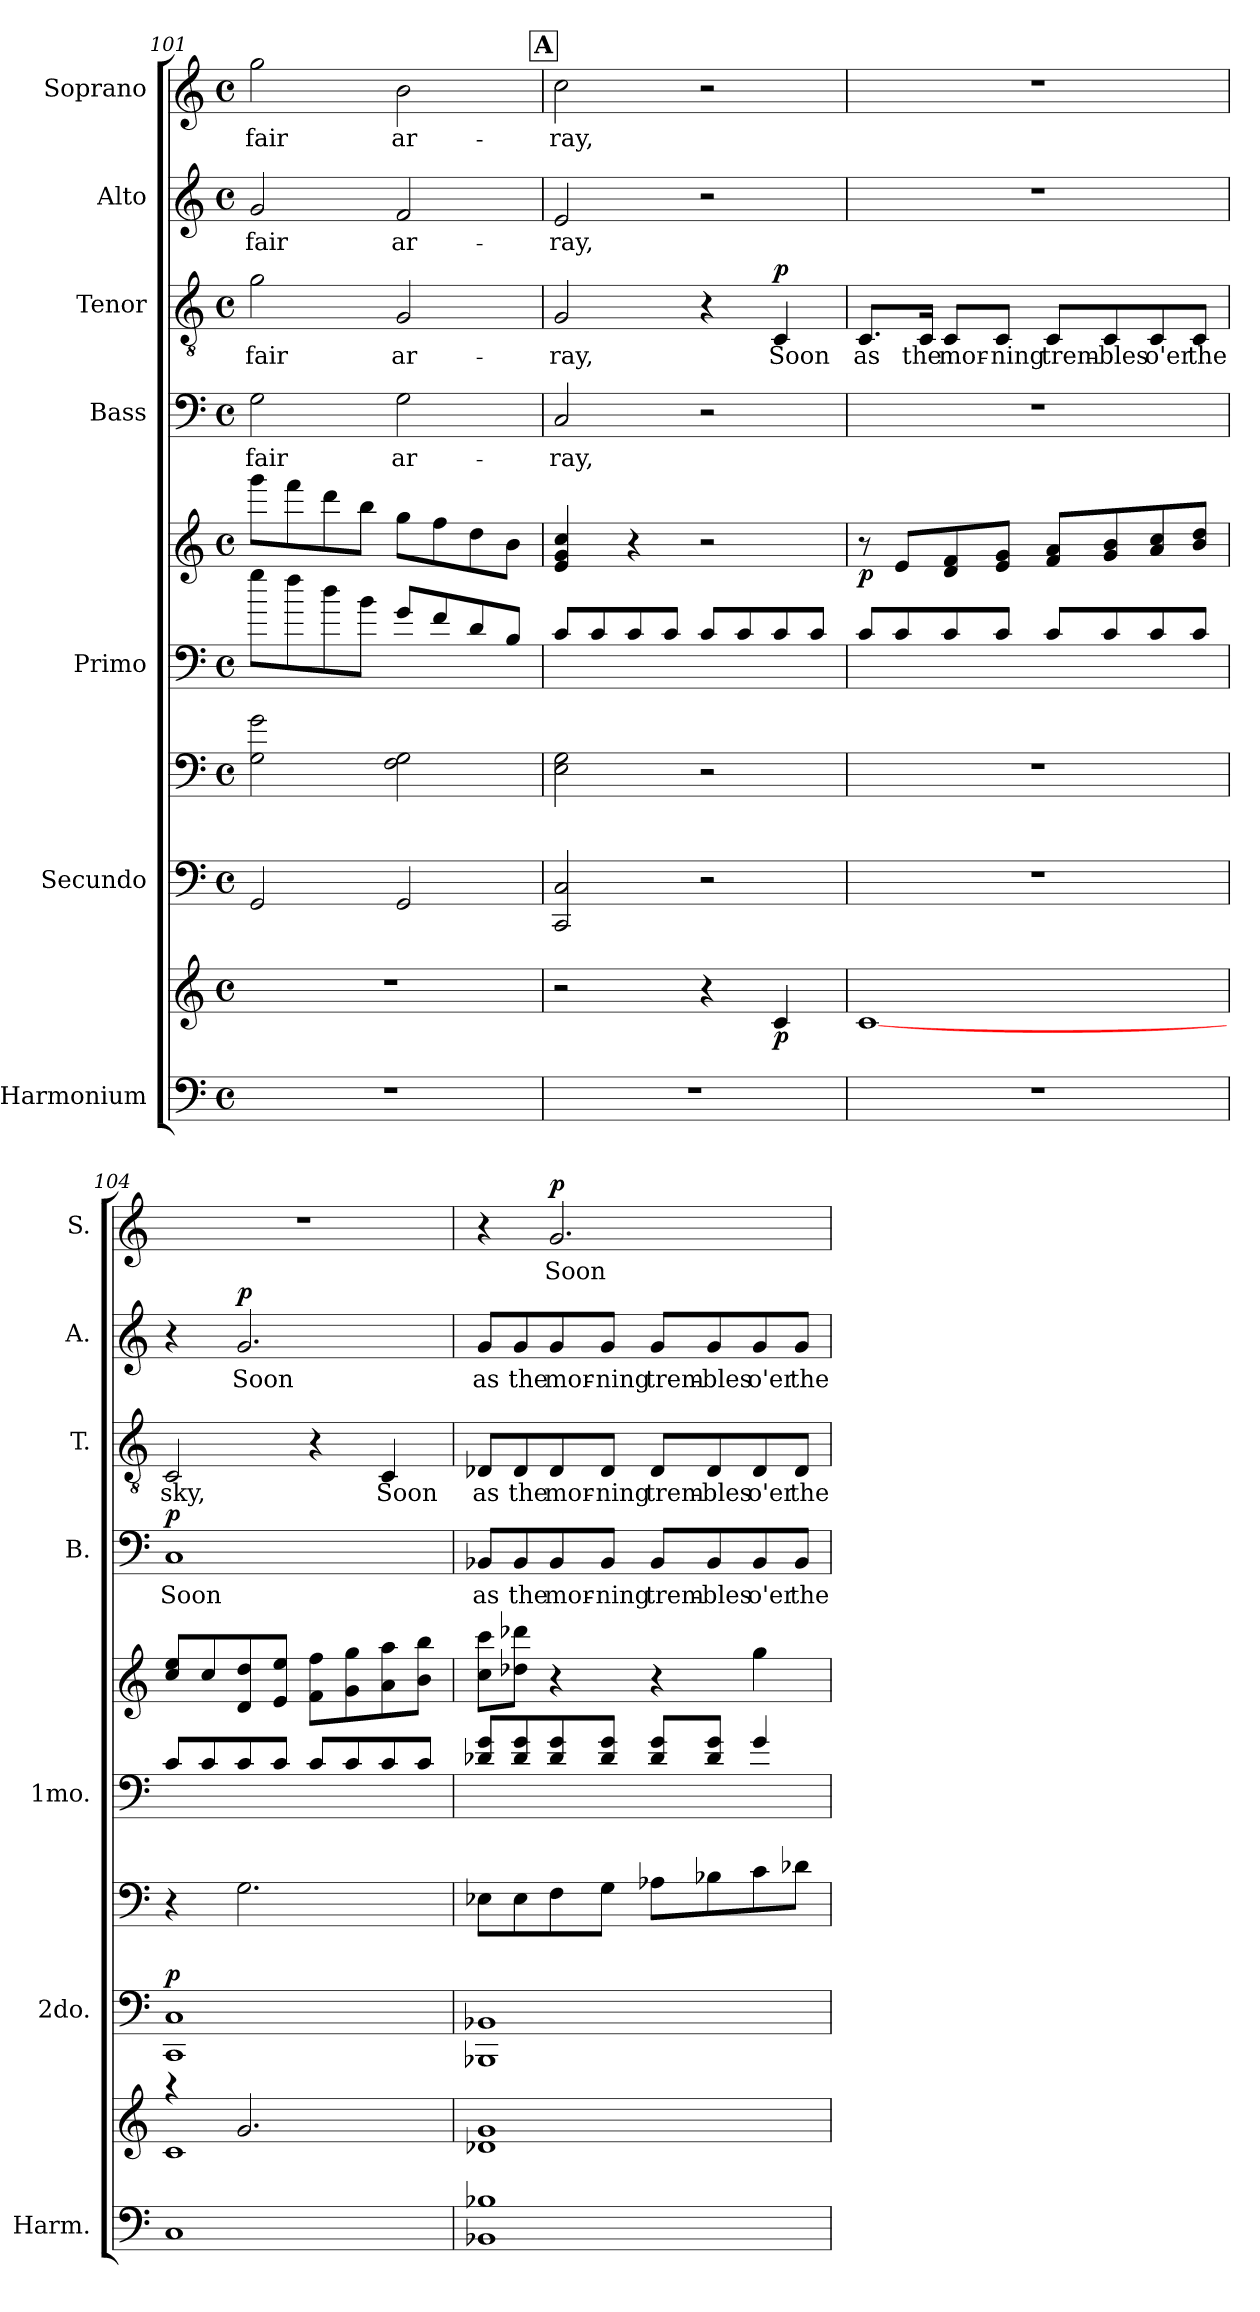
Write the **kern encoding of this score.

**kern	**kern	**dynam	**kern	**kern	**dynam	**kern	**kern	**dynam	**kern	**text	**dynam	**kern	**text	**dynam	**kern	**text	**dynam	**kern	**text	**dynam
*part7	*part7	*part7	*part6	*part6	*part6	*part5	*part5	*part5	*part4	*part4	*part4	*part3	*part3	*part3	*part2	*part2	*part2	*part1	*part1	*part1
*staff10	*staff9	*staff9/10	*staff8	*staff7	*staff7/8	*staff6	*staff5	*staff5/6	*staff4	*staff4	*staff4	*staff3	*staff3	*staff3	*staff2	*staff2	*staff2	*staff1	*staff1	*staff1
*I"Harmonium	*	*	*I"Secundo	*	*	*I"Primo	*	*	*I"Bass	*	*	*I"Tenor	*	*	*I"Alto	*	*	*I"Soprano	*	*
*I'Harm.	*	*	*I'2do.	*	*	*I'1mo.	*	*	*I'B.	*	*	*I'T.	*	*	*I'A.	*	*	*I'S.	*	*
*clefF4	*clefG2	*	*clefF4	*clefF4	*	*clefF4	*clefG2	*	*clefF4	*	*	*clefGv2	*	*	*clefG2	*	*	*clefG2	*	*
*k[]	*k[]	*	*k[]	*k[]	*	*k[]	*k[]	*	*k[]	*	*	*k[]	*	*	*k[]	*	*	*k[]	*	*
*C:	*C:	*	*C:	*C:	*	*C:	*C:	*	*C:	*	*	*C:	*	*	*C:	*	*	*C:	*	*
*M4/4	*M4/4	*	*M4/4	*M4/4	*	*M4/4	*M4/4	*	*M4/4	*	*	*M4/4	*	*	*M4/4	*	*	*M4/4	*	*
*met(c)	*met(c)	*	*met(c)	*met(c)	*	*met(c)	*met(c)	*	*met(c)	*	*	*met(c)	*	*	*met(c)	*	*	*met(c)	*	*
=101	=101	=101	=101	=101	=101	=101	=101	=101	=101	=101	=101	=101	=101	=101	=101	=101	=101	=101	=101	=101
!	!	!	!	!	!	!	!	!	!	!LO:LY:b	!	!	!LO:LY:b	!	!	!LO:LY:b	!	!	!LO:LY:b	!
1r	1r	.	2GG/	2G\ 2g\	.	8gg\L	8ggg\L	.	2G\	fair	.	2g\	fair	.	2g/	fair	.	2gg\	fair	.
.	.	.	.	.	.	8ff\	8fff\	.	.	.	.	.	.	.	.	.	.	.	.	.
.	.	.	.	.	.	8dd\	8ddd\	.	.	.	.	.	.	.	.	.	.	.	.	.
.	.	.	.	.	.	8b\J	8bb\J	.	.	.	.	.	.	.	.	.	.	.	.	.
!	!	!	!	!	!	!	!	!	!	!LO:LY:b	!	!	!LO:LY:b	!	!	!LO:LY:b	!	!	!LO:LY:b	!
.	.	.	2GG/	2F\ 2G\	.	8g/L	8gg\L	.	2G\	ar-	.	2G/	ar-	.	2f/	ar-	.	2b\	ar-	.
.	.	.	.	.	.	8f/	8ff\	.	.	.	.	.	.	.	.	.	.	.	.	.
.	.	.	.	.	.	8d/	8dd\	.	.	.	.	.	.	.	.	.	.	.	.	.
.	.	.	.	.	.	8B/J	8b\J	.	.	.	.	.	.	.	.	.	.	.	.	.
!!LO:LB:g=z
!!LO:REH:place=s1:a:B:fs=14:t=A
=102	=102	=102	=102	=102	=102	=102	=102	=102	=102	=102	=102	=102	=102	=102	=102	=102	=102	=102	=102	=102
!	!	!	!	!	!	!	!	!	!	!LO:LY:b	!	!	!LO:LY:b	!	!	!LO:LY:b	!	!	!LO:LY:b	!
1r	2r	.	2CC/ 2C/	2E\ 2G\	.	8c/L	4e/ 4g/ 4cc/	.	2C/	-ray,	.	2G/	-ray,	.	2e/	-ray,	.	2cc\	-ray,	.
.	.	.	.	.	.	8c/	.	.	.	.	.	.	.	.	.	.	.	.	.	.
.	.	.	.	.	.	8c/	4r	.	.	.	.	.	.	.	.	.	.	.	.	.
.	.	.	.	.	.	8c/J	.	.	.	.	.	.	.	.	.	.	.	.	.	.
.	4r	.	2r	2r	.	8c/L	2r	.	2r	.	.	4r	.	.	2r	.	.	2r	.	.
.	.	.	.	.	.	8c/	.	.	.	.	.	.	.	.	.	.	.	.	.	.
!	!	!LO:DY:b	!	!	!	!	!	!	!	!	!	!	!LO:LY:b	!LO:DY:a	!	!	!	!	!	!
.	4c/	p	.	.	.	8c/	.	.	.	.	.	4C/	Soon	p	.	.	.	.	.	.
.	.	.	.	.	.	8c/J	.	.	.	.	.	.	.	.	.	.	.	.	.	.
=103	=103	=103	=103	=103	=103	=103	=103	=103	=103	=103	=103	=103	=103	=103	=103	=103	=103	=103	=103	=103
!	!	!	!	!	!	!	!	!LO:DY:b	!	!	!	!	!LO:LY:b	!	!	!	!	!	!	!
1r	[1c	.	1r	1r	.	8c/L	8r	p	1r	.	.	8.C/L	as	.	1r	.	.	1r	.	.
.	.	.	.	.	.	8c/	8e/L	.	.	.	.	.	.	.	.	.	.	.	.	.
!	!	!	!	!	!	!	!	!	!	!	!	!	!LO:LY:b	!	!	!	!	!	!	!
.	.	.	.	.	.	.	.	.	.	.	.	16C/Jk	the	.	.	.	.	.	.	.
!	!	!	!	!	!	!	!	!	!	!	!	!	!LO:LY:b	!	!	!	!	!	!	!
.	.	.	.	.	.	8c/	8d/ 8f/	.	.	.	.	8C/L	mor-	.	.	.	.	.	.	.
!	!	!	!	!	!	!	!	!	!	!	!	!	!LO:LY:b	!	!	!	!	!	!	!
.	.	.	.	.	.	8c/J	8e/ 8g/J	.	.	.	.	8C/J	-ning	.	.	.	.	.	.	.
!	!	!	!	!	!	!	!	!	!	!	!	!	!LO:LY:b	!	!	!	!	!	!	!
.	.	.	.	.	.	8c/L	8f/ 8a/L	.	.	.	.	8C/L	trem-	.	.	.	.	.	.	.
!	!	!	!	!	!	!	!	!	!	!	!	!	!LO:LY:b	!	!	!	!	!	!	!
.	.	.	.	.	.	8c/	8g/ 8b/	.	.	.	.	8C/	-bles	.	.	.	.	.	.	.
!	!	!	!	!	!	!	!	!	!	!	!	!	!LO:LY:b	!	!	!	!	!	!	!
.	.	.	.	.	.	8c/	8a/ 8cc/	.	.	.	.	8C/	o'er	.	.	.	.	.	.	.
!	!	!	!	!	!	!	!	!	!	!	!	!	!LO:LY:b	!	!	!	!	!	!	!
.	.	.	.	.	.	8c/J	8b/ 8dd/J	.	.	.	.	8C/J	the	.	.	.	.	.	.	.
=104	=104	=104	=104	=104	=104	=104	=104	=104	=104	=104	=104	=104	=104	=104	=104	=104	=104	=104	=104	=104
*	*^	*	*	*	*	*	*	*	*	*	*	*	*	*	*	*	*	*	*	*
!	!	!	!	!	!	!LO:DY:a=2	!	!	!	!	!LO:LY:b	!LO:DY:a	!	!LO:LY:b	!	!	!	!	!	!	!
1C	4raa	1c	.	1CC 1C	4r	p	8c/L	8cc/ 8ee/L	.	1C	Soon	p	2C/	sky,	.	4r	.	.	1r	.	.
.	.	.	.	.	.	.	8c/	8cc/	.	.	.	.	.	.	.	.	.	.	.	.	.
!	!	!	!	!	!	!	!	!	!	!	!	!	!	!	!	!	!LO:LY:b	!LO:DY:a	!	!	!
.	2.g/	.	.	.	2.G\	.	8c/	8d/ 8dd/	.	.	.	.	.	.	.	2.g/	Soon	p	.	.	.
.	.	.	.	.	.	.	8c/J	8e/ 8ee/J	.	.	.	.	.	.	.	.	.	.	.	.	.
.	.	.	.	.	.	.	8c/L	8f\ 8ff\L	.	.	.	.	4r	.	.	.	.	.	.	.	.
.	.	.	.	.	.	.	8c/	8g\ 8gg\	.	.	.	.	.	.	.	.	.	.	.	.	.
!	!	!	!	!	!	!	!	!	!	!	!	!	!	!LO:LY:b	!	!	!	!	!	!	!
.	.	.	.	.	.	.	8c/	8a\ 8aa\	.	.	.	.	4C/	Soon	.	.	.	.	.	.	.
.	.	.	.	.	.	.	8c/J	8b\ 8bb\J	.	.	.	.	.	.	.	.	.	.	.	.	.
*	*v	*v	*	*	*	*	*	*	*	*	*	*	*	*	*	*	*	*	*	*	*
=105	=105	=105	=105	=105	=105	=105	=105	=105	=105	=105	=105	=105	=105	=105	=105	=105	=105	=105	=105	=105
!	!	!	!	!	!	!	!	!	!	!LO:LY:b	!	!	!LO:LY:b	!	!	!LO:LY:b	!	!	!	!
1BB-X 1B-X	1d-X 1g	.	1BBB-X 1BB-X	8E-X\L	.	8d-X/ 8g/L	8cc\ 8ccc\L	.	8BB-X/L	as	.	8D-X/L	as	.	8g/L	as	.	4r	.	.
!	!	!	!	!	!	!	!	!	!	!LO:LY:b	!	!	!LO:LY:b	!	!	!LO:LY:b	!	!	!	!
.	.	.	.	8E-\	.	8d-/ 8g/	8dd-X\ 8ddd-X\J	.	8BB-/	the	.	8D-/	the	.	8g/	the	.	.	.	.
!	!	!	!	!	!	!	!	!	!	!LO:LY:b	!	!	!LO:LY:b	!	!	!LO:LY:b	!	!	!LO:LY:b	!LO:DY:a
.	.	.	.	8F\	.	8d-/ 8g/	4r	.	8BB-/	mor-	.	8D-/	mor-	.	8g/	mor-	.	2.g/	Soon	p
!	!	!	!	!	!	!	!	!	!	!LO:LY:b	!	!	!LO:LY:b	!	!	!LO:LY:b	!	!	!	!
.	.	.	.	8G\J	.	8d-/ 8g/J	.	.	8BB-/J	-ning	.	8D-/J	-ning	.	8g/J	-ning	.	.	.	.
!	!	!	!	!	!	!	!	!	!	!LO:LY:b	!	!	!LO:LY:b	!	!	!LO:LY:b	!	!	!	!
.	.	.	.	8A-X\L	.	8d-/ 8g/L	4r	.	8BB-/L	trem-	.	8D-/L	trem-	.	8g/L	trem-	.	.	.	.
!	!	!	!	!	!	!	!	!	!	!LO:LY:b	!	!	!LO:LY:b	!	!	!LO:LY:b	!	!	!	!
.	.	.	.	8B-X\	.	8d-/ 8g/J	.	.	8BB-/	-bles	.	8D-/	-bles	.	8g/	-bles	.	.	.	.
!	!	!	!	!	!	!	!	!	!	!LO:LY:b	!	!	!LO:LY:b	!	!	!LO:LY:b	!	!	!	!
.	.	.	.	8c\	.	4g/	4gg\	.	8BB-/	o'er	.	8D-/	o'er	.	8g/	o'er	.	.	.	.
!	!	!	!	!	!	!	!	!	!	!LO:LY:b	!	!	!LO:LY:b	!	!	!LO:LY:b	!	!	!	!
.	.	.	.	8d-X\J	.	.	.	.	8BB-/J	the	.	8D-/J	the	.	8g/J	the	.	.	.	.
=	=	=	=	=	=	=	=	=	=	=	=	=	=	=	=	=	=	=	=	=
*-	*-	*-	*-	*-	*-	*-	*-	*-	*-	*-	*-	*-	*-	*-	*-	*-	*-	*-	*-	*-
